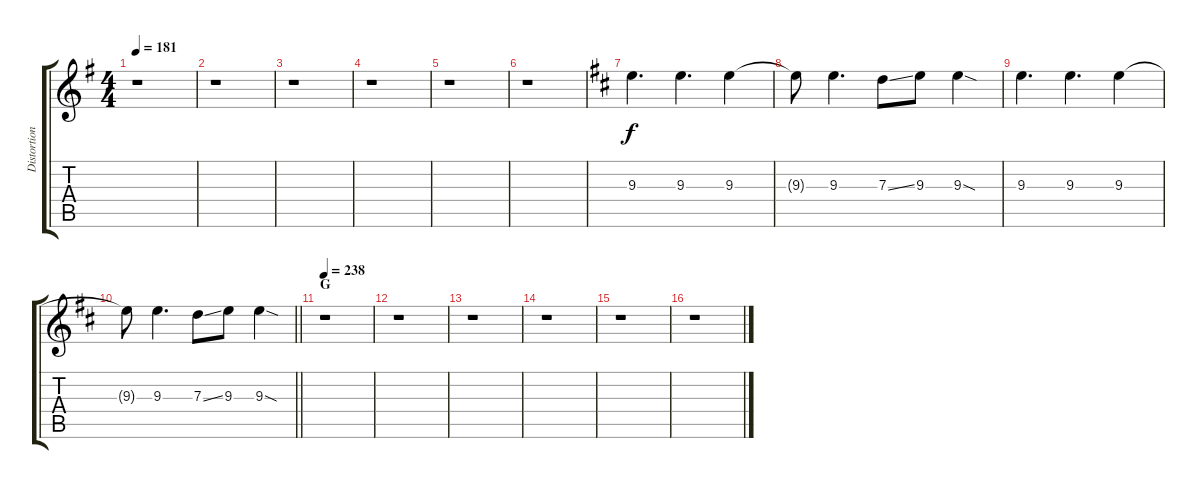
\track ("Distortion 5" "Distortion") {instrument distortionguitar}
\staff {score tabs}
\tuning (E4 B3 G3 D3 A2 E2) {hide}
\ts (4 4)
\tempo 181
\clef g2
\ks g
r.1{dy f} |
r.1 |
r.1 |
r.1 |
r.1 |
r.1 |
\ks d
9.3.4{d} 9.3.4{d} 9.3.4 |
9.3{t}.8 9.3.4{d} 7.3{ss}.8 9.3.8 9.3{sod}.4 |
9.3.4{d} 9.3.4{d} 9.3.4 |
\barLineRight lightlight
9.3{t}.8 9.3.4{d} 7.3{ss}.8 9.3.8 9.3{sod}.4 |
\section ("" "G")
\tempo 238
r.1 |
r.1 |
r.1 |
r.1 |
r.1 |
r.1
